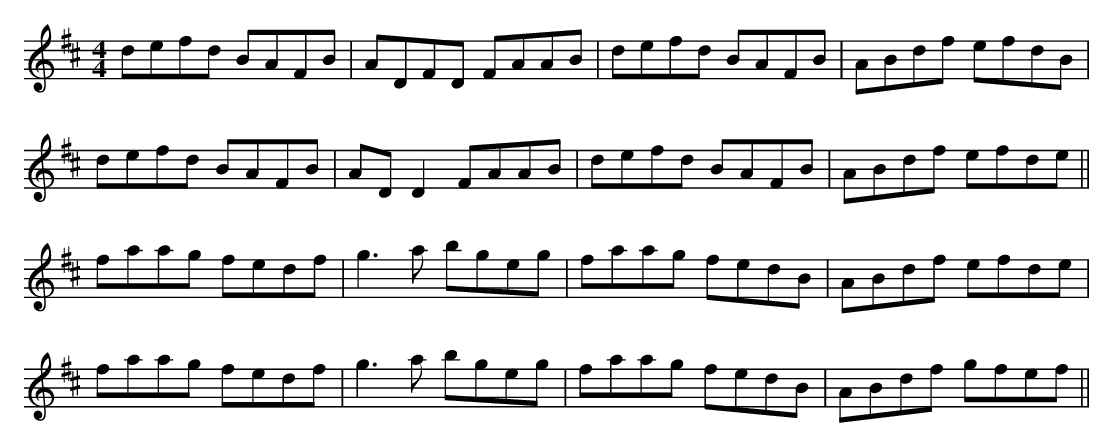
X:1
M:4/4
K:D
defd BAFB|ADFD FAAB|defd BAFB|ABdf efdB|
defd BAFB|AD D2 FAAB|defd BAFB|ABdf efde||
faag fedf|g3a bgeg|faag fedB|ABdf efde|
faag fedf|g3a bgeg|faag fedB|ABdf gfef||
